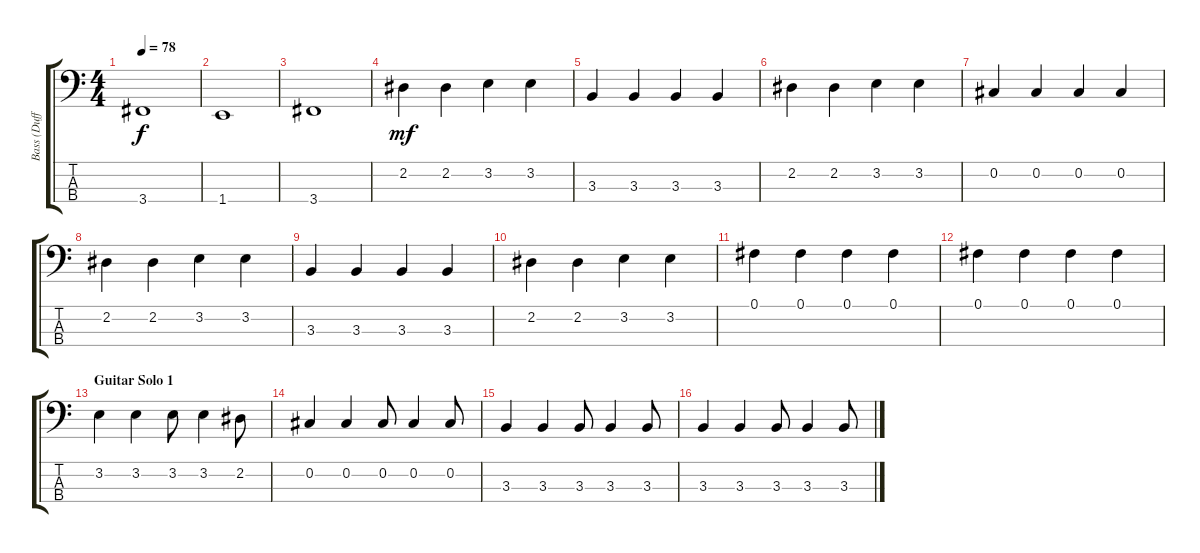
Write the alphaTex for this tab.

\track ("Bass (Duff)" "Bass (Duff") {instrument electricbasspick}
\staff {score tabs}
\tuning (Gb2 Db2 Ab1 Eb1) {hide}
\ts (4 4)
\tempo 78
\clef f4
\ks c
3.4.1{dy f} |
1.4.1 |
3.4.1 |
2.2.4{dy mf} 2.2.4 3.2.4 3.2.4 |
3.3.4 3.3.4 3.3.4 3.3.4 |
2.2.4 2.2.4 3.2.4 3.2.4 |
0.2.4 0.2.4 0.2.4 0.2.4 |
2.2.4 2.2.4 3.2.4 3.2.4 |
3.3.4 3.3.4 3.3.4 3.3.4 |
2.2.4 2.2.4 3.2.4 3.2.4 |
0.1.4 0.1.4 0.1.4 0.1.4 |
0.1.4 0.1.4 0.1.4 0.1.4 |
\section ("" "Guitar Solo 1")
3.2.4 3.2.4 3.2.8 3.2.4 2.2.8 |
0.2.4 0.2.4 0.2.8 0.2.4 0.2.8 |
3.3.4 3.3.4 3.3.8 3.3.4 3.3.8 |
3.3.4 3.3.4 3.3.8 3.3.4 3.3.8
